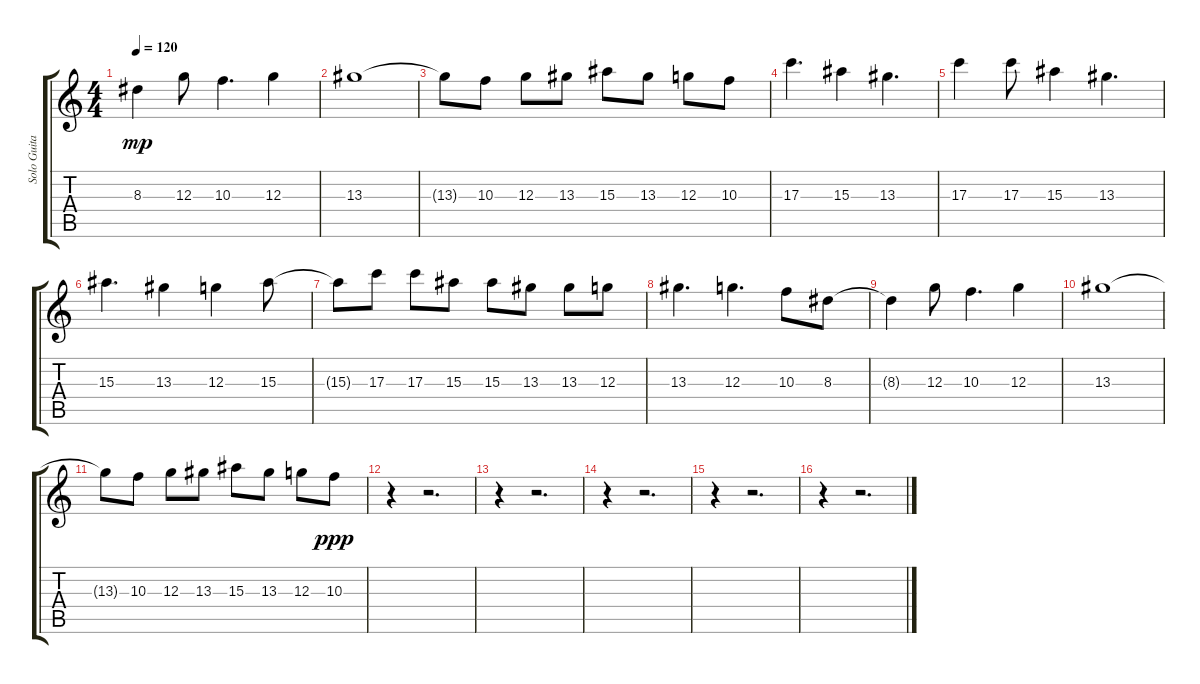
\track ("Solo Guitar" "Solo Guita") {instrument overdrivenguitar}
\staff {score tabs}
\tuning (E4 B3 G3 D3 A2 E2) {hide}
\ts (4 4)
\tempo 120
\clef g2
\ks c
8.3{t}.4{dy mp} 12.3.8 10.3.4{d} 12.3.4 |
13.3.1 |
13.3{t}.8 10.3.8 12.3.8 13.3.8 15.3.8 13.3.8 12.3.8 10.3.8 |
17.3.4{d} 15.3.4 13.3.4{d} |
17.3.4 17.3.8 15.3.4 13.3.4{d} |
15.3.4{d} 13.3.4 12.3.4 15.3.8 |
15.3{t}.8 17.3.8 17.3.8 15.3.8 15.3.8 13.3.8 13.3.8 12.3.8 |
13.3.4{d} 12.3.4{d} 10.3.8 8.3.8 |
8.3{t}.4 12.3.8 10.3.4{d} 12.3.4 |
13.3.1 |
13.3{t}.8 10.3.8 12.3.8 13.3.8 15.3.8 13.3.8 12.3.8 10.3.8{dy ppp} |
r.4 r.2{d} |
r.4 r.2{d} |
r.4 r.2{d} |
r.4 r.2{d} |
r.4 r.2{d}
